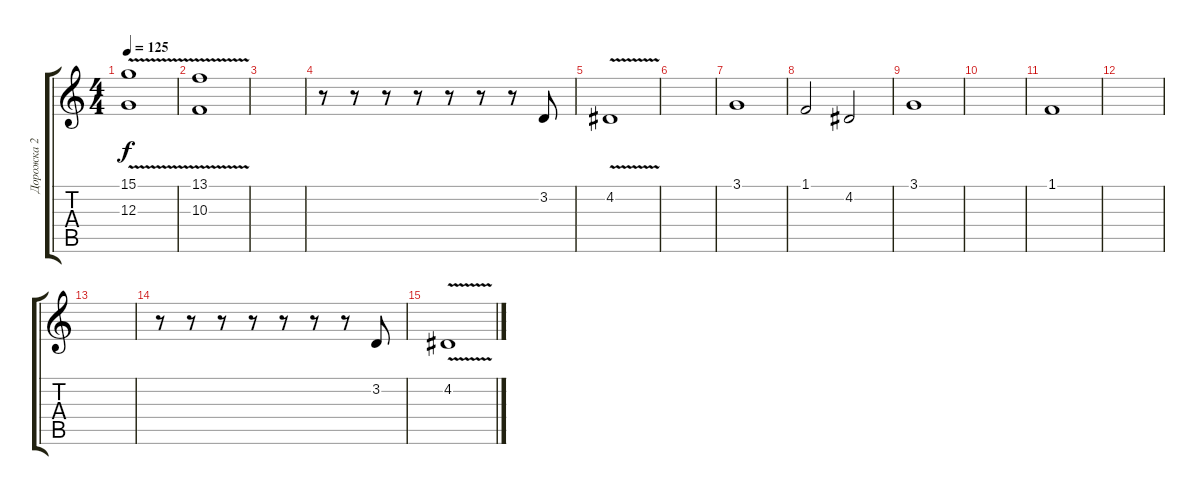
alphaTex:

\track ("Дорожка 2" "Дорожка 2") {instrument drawbarorgan}
\staff {score tabs}
\tuning (E4 B3 G3 D3 A2 E2) {hide}
\ts (4 4)
\tempo 125
\clef g2
\ks c
(15.1 12.3{v}).1{dy f} |
(13.1 10.3{v}).1 |
|
r.8 r.8 r.8 r.8 r.8 r.8 r.8 3.2.8 |
4.2{v}.1 |
|
3.1.1 |
1.1.2 4.2.2 |
3.1.1 |
|
1.1.1 |
|
|
r.8 r.8 r.8 r.8 r.8 r.8 r.8 3.2.8 |
4.2{v}.1
